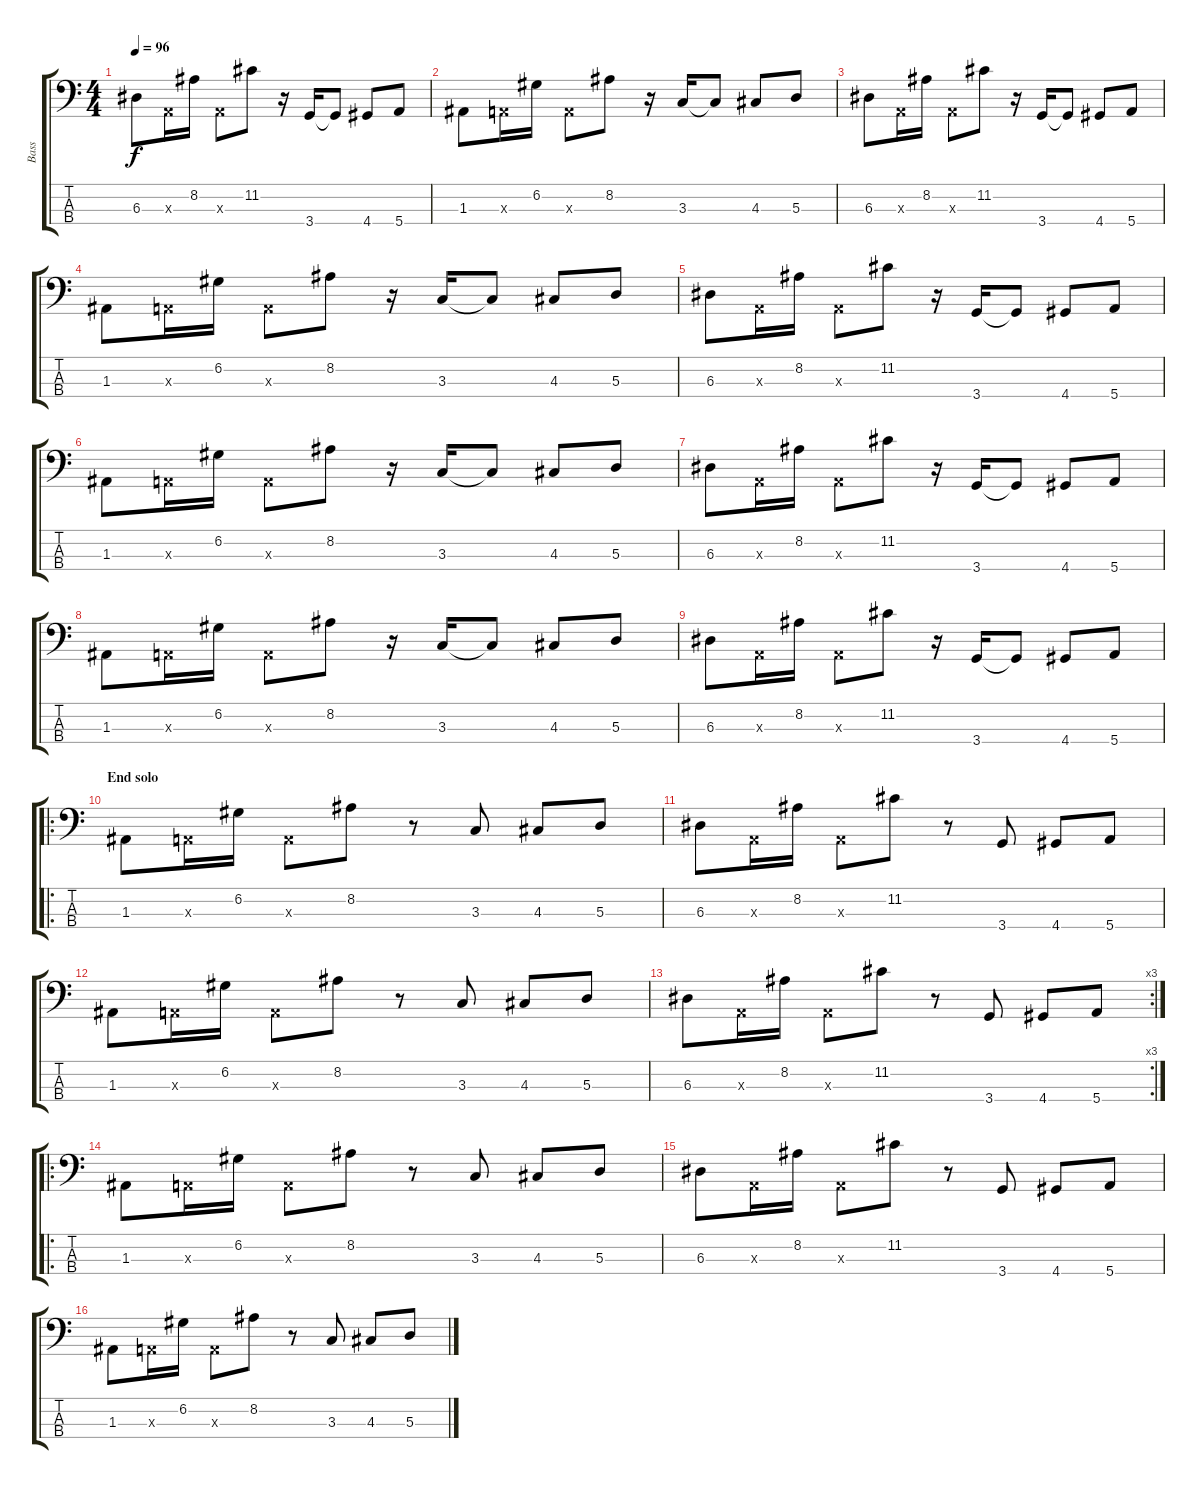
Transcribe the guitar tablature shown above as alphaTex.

\track ("Bass" "Bass") {instrument acousticguitarnylon}
\staff {score tabs}
\tuning (G2 D2 A1 E1) {hide}
\ts (4 4)
\tempo 96
\clef f4
\ks c
6.3.8{dy f} 0.3{x}.16 8.2.16 0.3{x}.8 11.2.8 r.16 3.4.16 3.4{t}.8 4.4.8 5.4.8 |
1.3.8 0.3{x}.16 6.2.16 0.3{x}.8 8.2.8 r.16 3.3.16 3.3{t}.8 4.3.8 5.3.8 |
6.3.8 0.3{x}.16 8.2.16 0.3{x}.8 11.2.8 r.16 3.4.16 3.4{t}.8 4.4.8 5.4.8 |
1.3.8 0.3{x}.16 6.2.16 0.3{x}.8 8.2.8 r.16 3.3.16 3.3{t}.8 4.3.8 5.3.8 |
6.3.8 0.3{x}.16 8.2.16 0.3{x}.8 11.2.8 r.16 3.4.16 3.4{t}.8 4.4.8 5.4.8 |
1.3.8 0.3{x}.16 6.2.16 0.3{x}.8 8.2.8 r.16 3.3.16 3.3{t}.8 4.3.8 5.3.8 |
6.3.8 0.3{x}.16 8.2.16 0.3{x}.8 11.2.8 r.16 3.4.16 3.4{t}.8 4.4.8 5.4.8 |
1.3.8 0.3{x}.16 6.2.16 0.3{x}.8 8.2.8 r.16 3.3.16 3.3{t}.8 4.3.8 5.3.8 |
6.3.8 0.3{x}.16 8.2.16 0.3{x}.8 11.2.8 r.16 3.4.16 3.4{t}.8 4.4.8 5.4.8 |
\ro
\section ("" "End solo")
1.3.8 0.3{x}.16 6.2.16 0.3{x}.8 8.2.8 r.8 3.3.8 4.3.8 5.3.8 |
6.3.8 0.3{x}.16 8.2.16 0.3{x}.8 11.2.8 r.8 3.4.8 4.4.8 5.4.8 |
1.3.8 0.3{x}.16 6.2.16 0.3{x}.8 8.2.8 r.8 3.3.8 4.3.8 5.3.8 |
\rc 3
6.3.8 0.3{x}.16 8.2.16 0.3{x}.8 11.2.8 r.8 3.4.8 4.4.8 5.4.8 |
\ro
1.3.8 0.3{x}.16 6.2.16 0.3{x}.8 8.2.8 r.8 3.3.8 4.3.8 5.3.8 |
6.3.8 0.3{x}.16 8.2.16 0.3{x}.8 11.2.8 r.8 3.4.8 4.4.8 5.4.8 |
1.3.8 0.3{x}.16 6.2.16 0.3{x}.8 8.2.8 r.8 3.3.8 4.3.8 5.3.8
